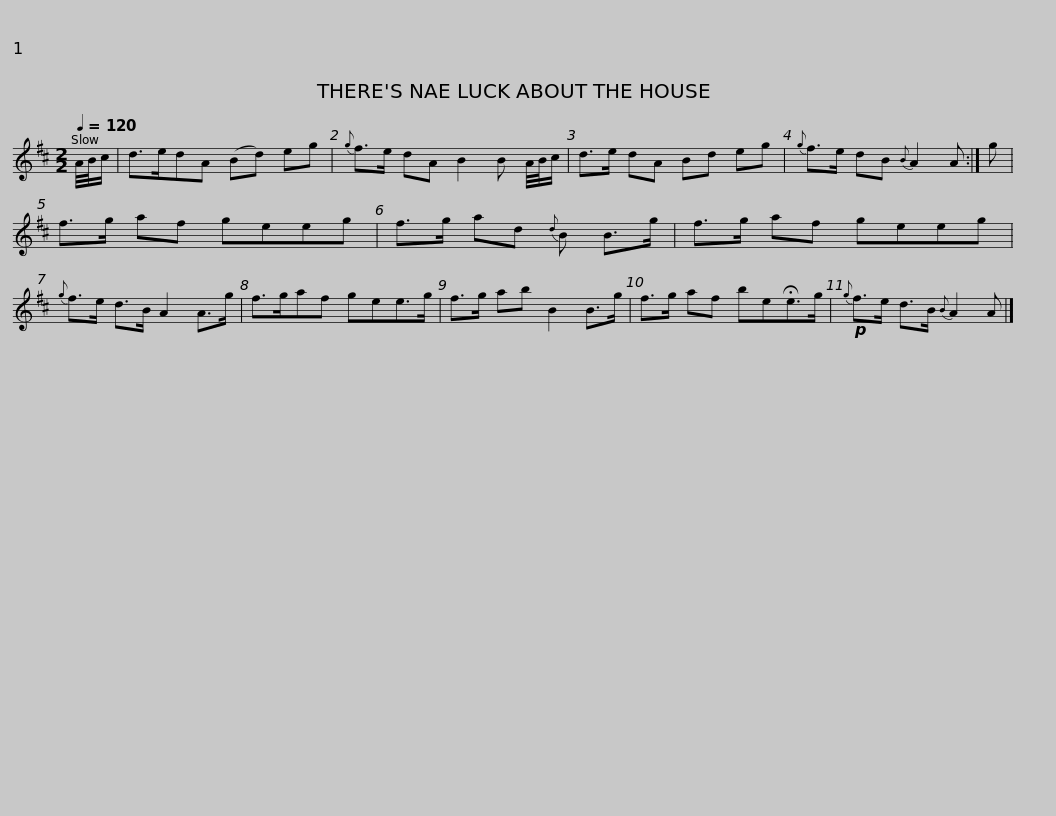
X:1
L:1/8
Q:1/4=120
M:2/2
I:linebreak $
K:D
V:1 treble
V:1
 A/4B/4c/ | d>edA (Bd) eg |{g} f>e dA B2 B A/4B/4c/ | d>e dA Bd eg |{g} f>e dB{B} A2 A :| %5
 g |$ f>g af geeg | f>g ad{d} B B>g | f>g af geeg |{g} f>e d>B A2 A>g | %10
 f>gaf gee>g |$ f>g ab B2 B>g | f>g af be!fermata!e>g |!p!{g} f>e d>B{B} A2 A |] %14
